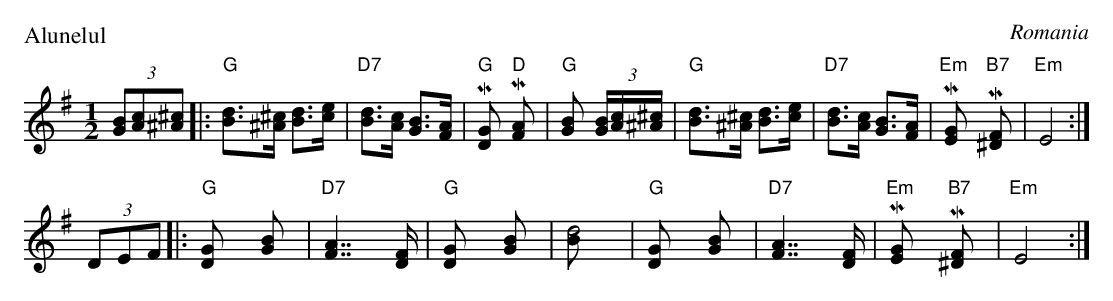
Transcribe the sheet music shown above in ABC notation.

X:1
P: Alunelul
O: Romania
M: 1/2
L: 1/8
K: G
(3[BG][cA][^c^A] \
|: "G"[dB]>[^c^A] [dB]>[ec] | "D7"[dB]>[cA] [BG]>[AF] \
| "G"M[G2D] "D"M[A2F] | "G"[B2G] (3[B/G][c/A][^c/^A] \
| "G"[dB]>[^c^A] [dB]>[ec] | "D7"[dB]>[cA] [BG]>[AF] \
| "Em"M[G2E] "B7"M[F2^D] | "Em"[E4] :|
(3DEF \
|: "G"[G2D] [B2G] | "D7"[A2F2]>>[F2D2] \
| "G"[G2D] [B2G] | [d4B] \
| "G"[G2D] [B2G] | "D7"[A2F2]>>[F2D2] \
| "Em"M[G2E] "B7"M[F2^D] | "Em"[E4] :|
